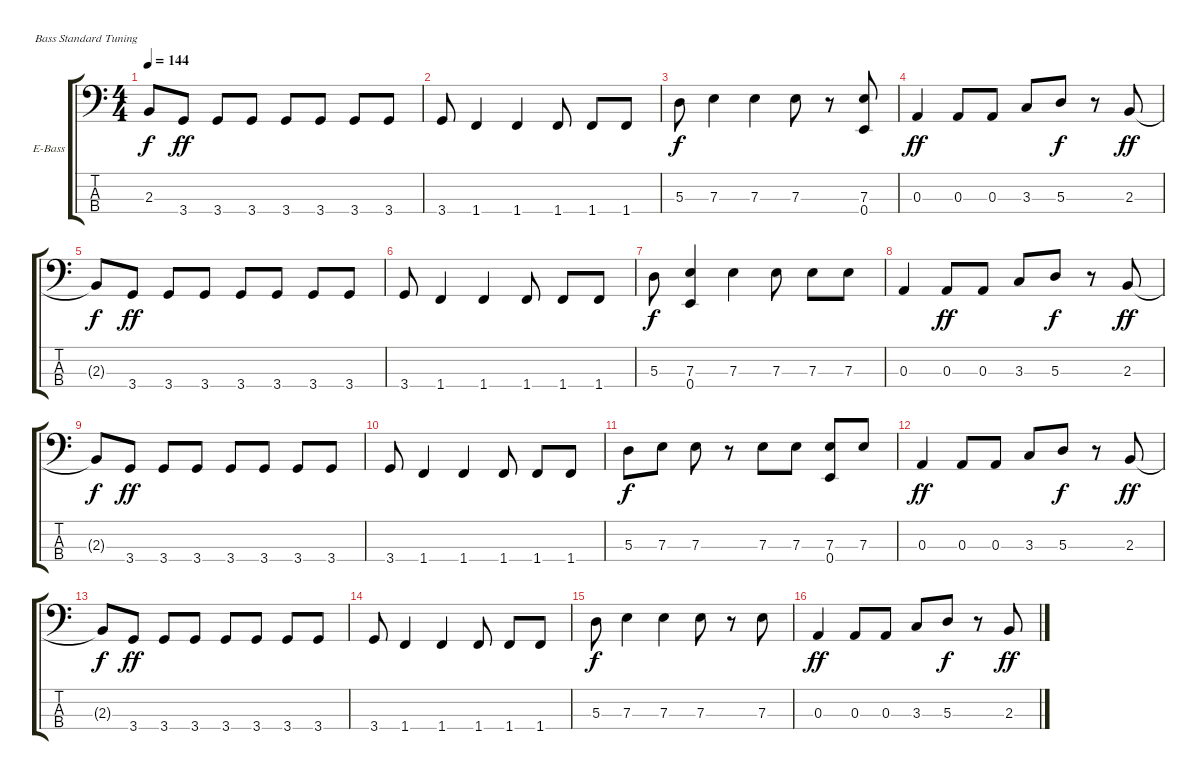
\bracketExtendMode groupsimilarinstruments
\firstSystemTrackNameOrientation horizontal
\otherSystemsTrackNameOrientation horizontal
\track ("Bass" "E-Bass") {instrument electricbassfinger}
\staff {score tabs}
\tuning (G2 D2 A1 E1)
\ts (4 4)
\tempo 144
\clef f4
\ks c
2.3{t}.8{dy f} 3.4.8{dy ff} 3.4.8 3.4.8 3.4.8 3.4.8 3.4.8 3.4.8 |
3.4.8 1.4.4 1.4.4 1.4.8 1.4.8 1.4.8 |
5.3.8{dy f} 7.3.4 7.3.4 7.3.8 r.8 (7.3 0.4).8 |
0.3.4{dy ff} 0.3.8 0.3.8 3.3.8 5.3.8{dy f} r.8 2.3.8{dy ff} |
2.3{t}.8{dy f} 3.4.8{dy ff} 3.4.8 3.4.8 3.4.8 3.4.8 3.4.8 3.4.8 |
3.4.8 1.4.4 1.4.4 1.4.8 1.4.8 1.4.8 |
5.3.8{dy f} (7.3 0.4).4 7.3.4 7.3.8 7.3.8 7.3.8 |
0.3.4 0.3.8{dy ff} 0.3.8 3.3.8 5.3.8{dy f} r.8 2.3.8{dy ff} |
2.3{t}.8{dy f} 3.4.8{dy ff} 3.4.8 3.4.8 3.4.8 3.4.8 3.4.8 3.4.8 |
3.4.8 1.4.4 1.4.4 1.4.8 1.4.8 1.4.8 |
5.3.8{dy f} 7.3.8 7.3.8 r.8 7.3.8 7.3.8 (7.3 0.4).8 7.3.8 |
0.3.4{dy ff} 0.3.8 0.3.8 3.3.8 5.3.8{dy f} r.8 2.3.8{dy ff} |
2.3{t}.8{dy f} 3.4.8{dy ff} 3.4.8 3.4.8 3.4.8 3.4.8 3.4.8 3.4.8 |
3.4.8 1.4.4 1.4.4 1.4.8 1.4.8 1.4.8 |
5.3.8{dy f} 7.3.4 7.3.4 7.3.8 r.8 7.3.8 |
0.3.4{dy ff} 0.3.8 0.3.8 3.3.8 5.3.8{dy f} r.8 2.3.8{dy ff}
